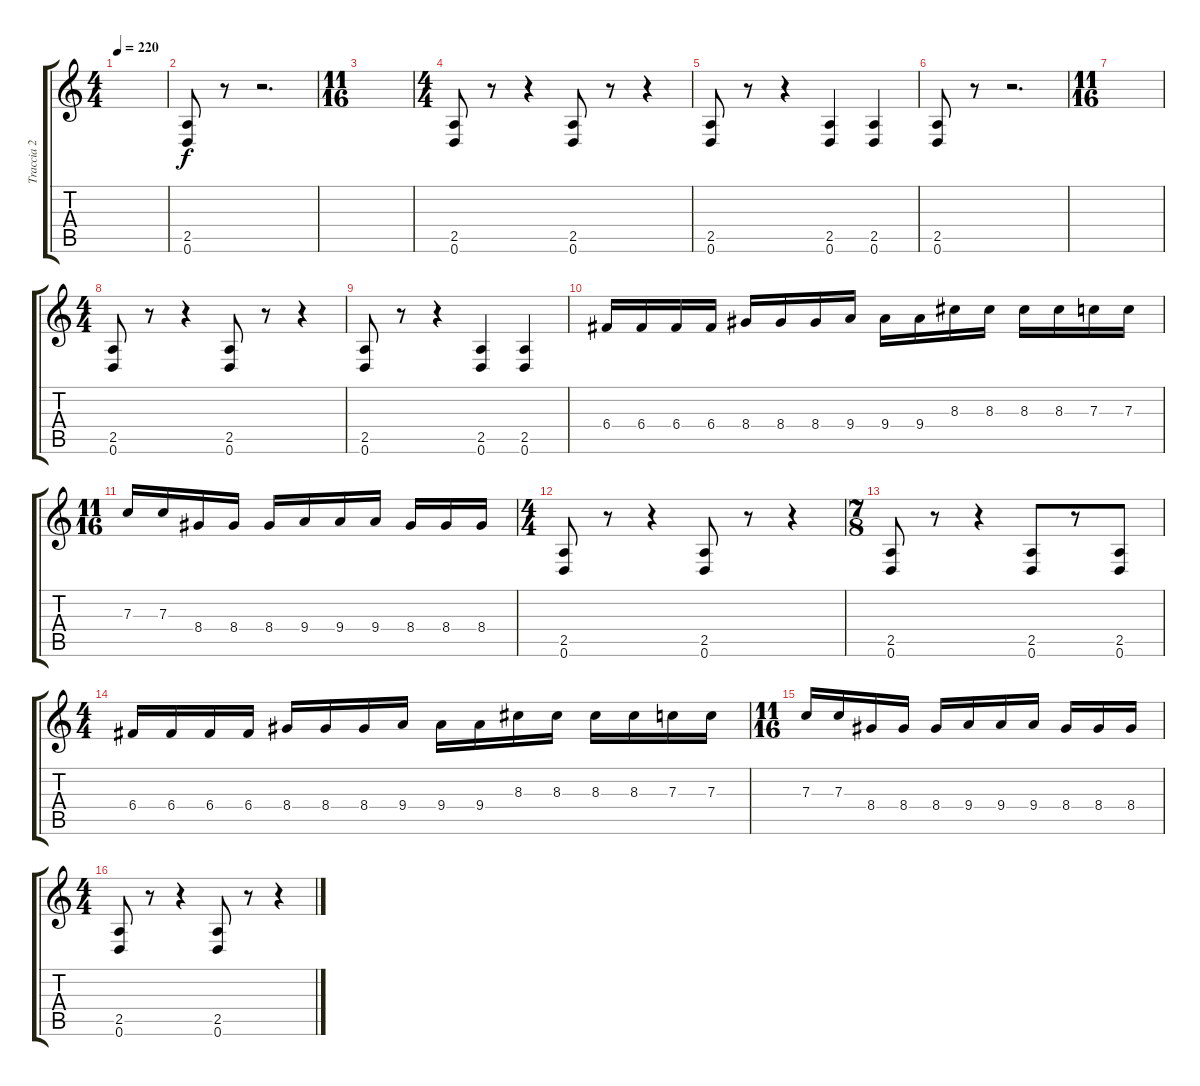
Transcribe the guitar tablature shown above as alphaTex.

\track ("Traccia 2" "Traccia 2") {instrument distortionguitar}
\staff {score tabs}
\tuning (D4 A3 F3 C3 G2 D2) {hide}
\ts (4 4)
\tempo 220
\clef g2
\ks c
|
(2.5 0.6).8 r.8 r.2{d} |
\ts (11 16)
|
\ts (4 4)
(2.5 0.6).8 r.8 r.4 (2.5 0.6).8 r.8 r.4 |
(2.5 0.6).8 r.8 r.4 (2.5 0.6).4 (2.5 0.6).4 |
(2.5 0.6).8 r.8 r.2{d} |
\ts (11 16)
|
\ts (4 4)
(2.5 0.6).8 r.8 r.4 (2.5 0.6).8 r.8 r.4 |
(2.5 0.6).8 r.8 r.4 (2.5 0.6).4 (2.5 0.6).4 |
6.4.16 6.4.16 6.4.16 6.4.16 8.4.16 8.4.16 8.4.16 9.4.16 9.4.16 9.4.16 8.3.16 8.3.16 8.3.16 8.3.16 7.3.16 7.3.16 |
\ts (11 16)
7.3.16 7.3.16 8.4.16 8.4.16 8.4.16 9.4.16 9.4.16 9.4.16 8.4.16 8.4.16 8.4.16 |
\ts (4 4)
(2.5 0.6).8 r.8 r.4 (2.5 0.6).8 r.8 r.4 |
\ts (7 8)
(2.5 0.6).8 r.8 r.4 (2.5 0.6).8 r.8 (2.5 0.6).8 |
\ts (4 4)
6.4.16 6.4.16 6.4.16 6.4.16 8.4.16 8.4.16 8.4.16 9.4.16 9.4.16 9.4.16 8.3.16 8.3.16 8.3.16 8.3.16 7.3.16 7.3.16 |
\ts (11 16)
7.3.16 7.3.16 8.4.16 8.4.16 8.4.16 9.4.16 9.4.16 9.4.16 8.4.16 8.4.16 8.4.16 |
\ts (4 4)
(2.5 0.6).8 r.8 r.4 (2.5 0.6).8 r.8 r.4
